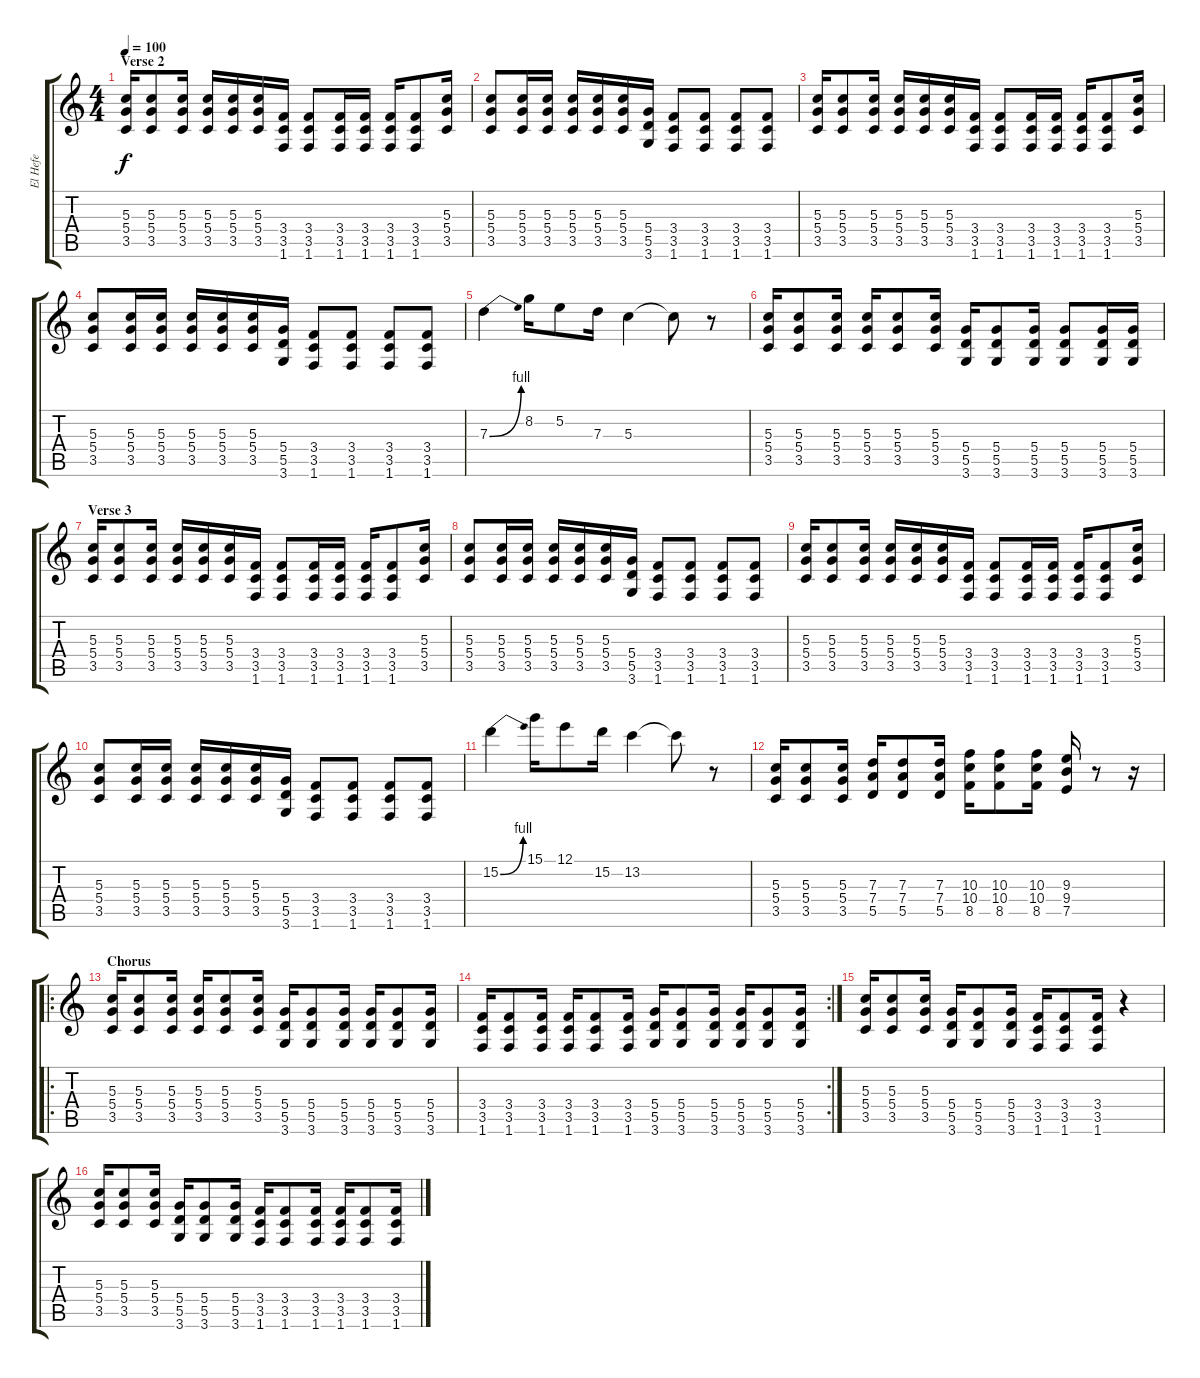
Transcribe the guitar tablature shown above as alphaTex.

\track ("El Hefe" "El Hefe") {instrument overdrivenguitar}
\staff {score tabs}
\tuning (E4 B3 G3 D3 A2 E2) {hide}
\ts (4 4)
\section ("" "Verse 2")
\tempo 100
\clef g2
\ks c
(5.3 5.4 3.5).16{dy f} (5.3 5.4 3.5).8 (5.3 5.4 3.5).16 (5.3 5.4 3.5).16 (5.3 5.4 3.5).16 (5.3 5.4 3.5).16 (3.4 3.5 1.6).16{instrument electricguitarmuted} (3.4 3.5 1.6).8 (3.4 3.5 1.6).16 (3.4 3.5 1.6).16 (3.4 3.5 1.6).16 (3.4 3.5 1.6).8 (5.3 5.4 3.5).16{instrument overdrivenguitar} |
(5.3 5.4 3.5).8 (5.3 5.4 3.5).16 (5.3 5.4 3.5).16 (5.3 5.4 3.5).16 (5.3 5.4 3.5).16 (5.3 5.4 3.5).16 (5.4 5.5 3.6).16 (3.4 3.5 1.6).8{instrument electricguitarmuted} (3.4 3.5 1.6).8 (3.4 3.5 1.6).8 (3.4 3.5 1.6).8 |
(5.3 5.4 3.5).16{instrument overdrivenguitar} (5.3 5.4 3.5).8 (5.3 5.4 3.5).16 (5.3 5.4 3.5).16 (5.3 5.4 3.5).16 (5.3 5.4 3.5).16 (3.4 3.5 1.6).16{instrument electricguitarmuted} (3.4 3.5 1.6).8 (3.4 3.5 1.6).16 (3.4 3.5 1.6).16 (3.4 3.5 1.6).16 (3.4 3.5 1.6).8 (5.3 5.4 3.5).16{instrument overdrivenguitar} |
(5.3 5.4 3.5).8 (5.3 5.4 3.5).16 (5.3 5.4 3.5).16 (5.3 5.4 3.5).16 (5.3 5.4 3.5).16 (5.3 5.4 3.5).16 (5.4 5.5 3.6).16 (3.4 3.5 1.6).8{instrument electricguitarmuted} (3.4 3.5 1.6).8 (3.4 3.5 1.6).8 (3.4 3.5 1.6).8 |
7.3{be (bend 0 0 60 4)}.4{volume 14 instrument overdrivenguitar} 8.2.16 5.2.8 7.3.16 5.3.4 5.3{t}.8 r.8 |
(5.3 5.4 3.5).16 (5.3 5.4 3.5).8 (5.3 5.4 3.5).16 (5.3 5.4 3.5).16 (5.3 5.4 3.5).8 (5.3 5.4 3.5).16 (5.4 5.5 3.6).16 (5.4 5.5 3.6).8 (5.4 5.5 3.6).16 (5.4 5.5 3.6).8 (5.4 5.5 3.6).16 (5.4 5.5 3.6).16 |
\section ("" "Verse 3")
(5.3 5.4 3.5).16 (5.3 5.4 3.5).8 (5.3 5.4 3.5).16 (5.3 5.4 3.5).16 (5.3 5.4 3.5).16 (5.3 5.4 3.5).16 (3.4 3.5 1.6).16{instrument electricguitarmuted} (3.4 3.5 1.6).8 (3.4 3.5 1.6).16 (3.4 3.5 1.6).16 (3.4 3.5 1.6).16 (3.4 3.5 1.6).8 (5.3 5.4 3.5).16{instrument overdrivenguitar} |
(5.3 5.4 3.5).8 (5.3 5.4 3.5).16 (5.3 5.4 3.5).16 (5.3 5.4 3.5).16 (5.3 5.4 3.5).16 (5.3 5.4 3.5).16 (5.4 5.5 3.6).16 (3.4 3.5 1.6).8{instrument electricguitarmuted} (3.4 3.5 1.6).8 (3.4 3.5 1.6).8 (3.4 3.5 1.6).8 |
(5.3 5.4 3.5).16{instrument overdrivenguitar} (5.3 5.4 3.5).8 (5.3 5.4 3.5).16 (5.3 5.4 3.5).16 (5.3 5.4 3.5).16 (5.3 5.4 3.5).16 (3.4 3.5 1.6).16{instrument electricguitarmuted} (3.4 3.5 1.6).8 (3.4 3.5 1.6).16 (3.4 3.5 1.6).16 (3.4 3.5 1.6).16 (3.4 3.5 1.6).8 (5.3 5.4 3.5).16{instrument overdrivenguitar} |
(5.3 5.4 3.5).8 (5.3 5.4 3.5).16 (5.3 5.4 3.5).16 (5.3 5.4 3.5).16 (5.3 5.4 3.5).16 (5.3 5.4 3.5).16 (5.4 5.5 3.6).16 (3.4 3.5 1.6).8{instrument electricguitarmuted} (3.4 3.5 1.6).8 (3.4 3.5 1.6).8 (3.4 3.5 1.6).8 |
15.2{be (bend 0 0 60 4)}.4{instrument overdrivenguitar} 15.1.16 12.1.8 15.2.16 13.2.4 13.2{t}.8 r.8 |
(5.3 5.4 3.5).16 (5.3 5.4 3.5).8 (5.3 5.4 3.5).16 (7.3 7.4 5.5).16 (7.3 7.4 5.5).8 (7.3 7.4 5.5).16 (10.3 10.4 8.5).16 (10.3 10.4 8.5).8 (10.3 10.4 8.5).16 (9.3 9.4 7.5).16 r.8 r.16 |
\ro
\section ("" "Chorus")
(5.3 5.4 3.5).16 (5.3 5.4 3.5).8 (5.3 5.4 3.5).16 (5.3 5.4 3.5).16 (5.3 5.4 3.5).8 (5.3 5.4 3.5).16 (5.4 5.5 3.6).16 (5.4 5.5 3.6).8 (5.4 5.5 3.6).16 (5.4 5.5 3.6).16 (5.4 5.5 3.6).8 (5.4 5.5 3.6).16 |
\rc 2
(3.4 3.5 1.6).16 (3.4 3.5 1.6).8 (3.4 3.5 1.6).16 (3.4 3.5 1.6).16 (3.4 3.5 1.6).8 (3.4 3.5 1.6).16 (5.4 5.5 3.6).16 (5.4 5.5 3.6).8 (5.4 5.5 3.6).16 (5.4 5.5 3.6).16 (5.4 5.5 3.6).8 (5.4 5.5 3.6).16 |
(5.3 5.4 3.5).16 (5.3 5.4 3.5).8 (5.3 5.4 3.5).16 (5.4 5.5 3.6).16 (5.4 5.5 3.6).8 (5.4 5.5 3.6).16 (3.4 3.5 1.6).16 (3.4 3.5 1.6).8 (3.4 3.5 1.6).16 r.4 |
(5.3 5.4 3.5).16 (5.3 5.4 3.5).8 (5.3 5.4 3.5).16 (5.4 5.5 3.6).16 (5.4 5.5 3.6).8 (5.4 5.5 3.6).16 (3.4 3.5 1.6).16 (3.4 3.5 1.6).8 (3.4 3.5 1.6).16 (3.4 3.5 1.6).16 (3.4 3.5 1.6).8 (3.4 3.5 1.6).16
